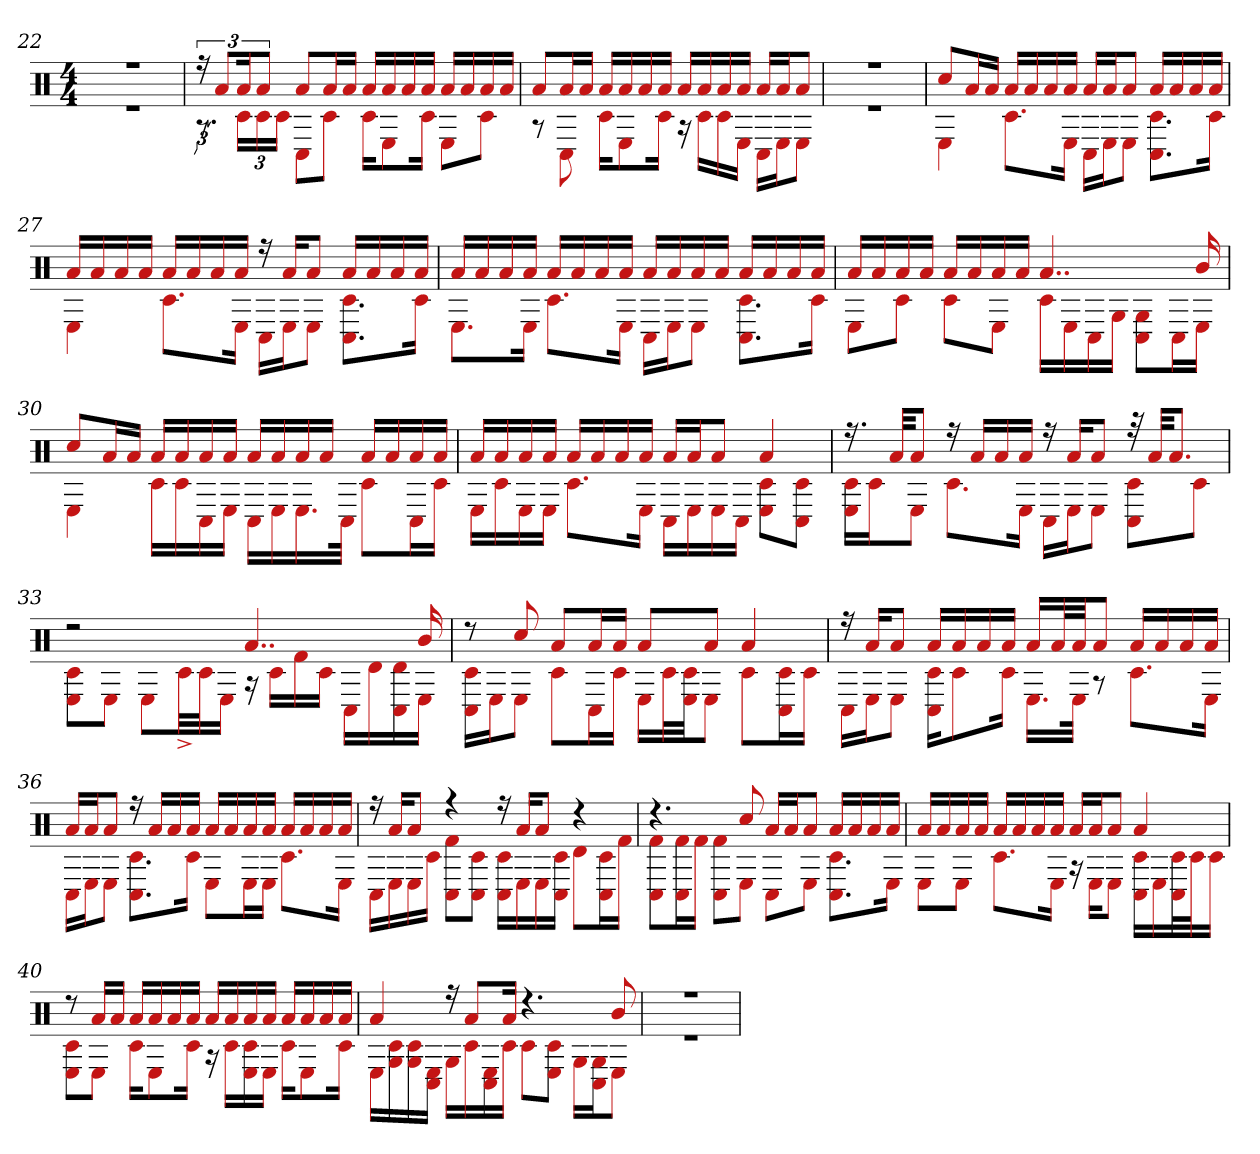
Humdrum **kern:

**kern
*part1
*staff1
*clefX
*k[]
*M4/4
=22
*^
1r	1r
=23	=23
24r	12.r
12aL	.
24ak	24c#LL
12aJ	24c#
.	24c#JJ
8aL	8C#L
16aL	8c#J
16aJJ	.
16aLL	16c#KL
16a	8E
16a	.
16aJJ	16c#Jk
16aLL	8EL
16a	.
16a	8c#J
16aJJ	.
=24	=24
8aL	8r
16aL	8C#
16aJJ	.
16aLL	16c#KL
16a	8E
16a	.
16aJJ	16c#Jk
16aLL	16r
16a	16c#LL
16a	16c#
16aJJ	16EJJ
16aLL	16C#LL
16aJ	16EJ
8aJ	8EJ
=25	=25
1r	1r
=26	=26
8cc#L	4E
16aL	.
16aJJ	.
16aLL	8.c#L
16a	.
16a	.
16aJJ	16EJk
16aLL	16C#LL
16aJ	16EJ
8aJ	8EJ
16aLL	8.C# 8.c#L
16a	.
16a	.
16aJJ	16c#Jk
=27	=27
16aLL	4E
16a	.
16a	.
16aJJ	.
16aLL	8.c#L
16a	.
16a	.
16aJJ	16EJk
16r	16C#LL
16aKL	16EJ
8aJ	8EJ
16aLL	8.c# 8.C#L
16a	.
16a	.
16aJJ	16c#Jk
=28	=28
16aLL	8.EL
16a	.
16a	.
16aJJ	16EJk
16aLL	8.c#L
16a	.
16a	.
16aJJ	16EJk
16aLL	16C#LL
16a	16EJ
16a	8EJ
16aJJ	.
16aLL	8.c# 8.C#L
16a	.
16a	.
16aJJ	16c#Jk
=29	=29
16aLL	8EL
16a	.
16a	8c#J
16aJJ	.
16aLL	8c#L
16a	.
16a	8EJ
16aJJ	.
4..a	16c#LL
.	16E
.	16C#
.	16GJJ
.	8G 8C#L
.	16C#L
16b	16EJJ
=30	=30
8cc#L	4E
16aL	.
16aJJ	.
16aLL	16c#LL
16a	16c#
16a	16C#
16aJJ	16EJJ
16aLL	16C#LL
16a	16E
16a	16.E
16aJJ	.
.	32C#JJk
16aLL	8c#L
16a	.
16a	16C#L
16aJJ	16c#JJ
=31	=31
16aLL	16ELL
16a	16c#
16a	16E
16aJJ	16EJJ
16aLL	8.c#L
16a	.
16a	.
16aJJ	16EJk
16aLL	16C#LL
16aJ	16E
8aJ	16E
.	16C#JJ
4a	8c# 8EL
.	8C# 8c#J
=32	=32
16.r	16c# 16ELL
.	16c#J
32aKKL	.
8aJ	8EJ
16r	8.c#L
16aLL	.
16a	.
16aJJ	16EJk
16r	16C#LL
16aKL	16EJ
8aJ	8EJ
32r	8C# 8c#L
32aKKL	.
8.aJ	.
.	8c#J
=33	=33
2r	8c# 8EL
.	8EJ
.	8EL
.	32c#^LL
.	32c#J
.	16EJJ
4..a	16r
.	16c#LL
.	16f#
.	16c#JJ
.	16C#LL
.	16d
.	16C# 16d
16b	16EJJ
=34	=34
8r	16C# 16c#LL
.	16EJ
8cc#	8EJ
8aL	8c#L
16aL	16C#L
16aJJ	16c#JJ
8aL	16ELL
.	32c#L
.	32E 32c#JJ
8aJ	8EJ
4a	8c#L
.	16C# 16c#L
.	16c#JJ
=35	=35
16r	16C#LL
16aKL	16EJ
8aJ	8EJ
16aLL	16C# 16c#KL
16a	8c#
16a	.
16aJJ	16c#Jk
16aLL	16.ELL
32aL	.
32aJJ	32EJJk
8aJ	8r
16aLL	8.c#L
16a	.
16a	.
16aJJ	16EJk
=36	=36
16aLL	16C#LL
16aJ	16EJ
8aJ	8EJ
16r	8.C# 8.c#L
16aLL	.
16a	.
16aJJ	16c#Jk
16aLL	8EL
16a	.
16a	16EL
16aJJ	16EJJ
16aLL	8.c#L
16a	.
16a	.
16aJJ	16EJk
=37	=37
16r	16C#LL
16aKL	16E
8aJ	16E
.	16c#JJ
4r	8C# 8f#L
.	8C# 8c#J
16r	16C# 16c#LL
16aKL	16E
8aJ	16E
.	16c# 16C#JJ
4r	8dL
.	16c# 16C#L
.	16f#JJ
=38	=38
4.r	8C# 8f#L
.	16C# 16f#L
.	16f#JJ
.	8C# 8f#L
8cc#	8EJ
16aLL	8C#L
16aJ	.
8aJ	8EJ
16aLL	8.C# 8.c#L
16a	.
16a	.
16aJJ	16EJk
=39	=39
16aLL	8EL
16a	.
16a	8EJ
16aJJ	.
16aLL	8.c#L
16a	.
16a	.
16aJJ	16EJk
16aLL	16r
16aJ	16EKL
8aJ	8EJ
4a	16C# 16c#LL
.	16E
.	32c# 32C#L
.	32c#J
.	16c#JJ
=40	=40
8r	8E 8c#L
16aLL	8EJ
16aJJ	.
16aLL	16c#KL
16a	8E
16a	.
16aJJ	16c#Jk
16aLL	16r
16a	16c#LL
16a	16E 16c#
16aJJ	16EJJ
16aLL	16c#KL
16a	8E
16a	.
16aJJ	16c#Jk
=41	=41
4a	16ELL
.	16c# 16G
.	16c# 16G
.	16E 16C#JJ
16r	16GLL
8aL	16c#
.	16C# 16E
16aJk	16c#JJ
4.r	8c#L
.	8c# 8EJ
.	16GLL
.	16G 16C#J
8b	8EJ
=42	=42
1r	1r
*v	*v
=
*-
